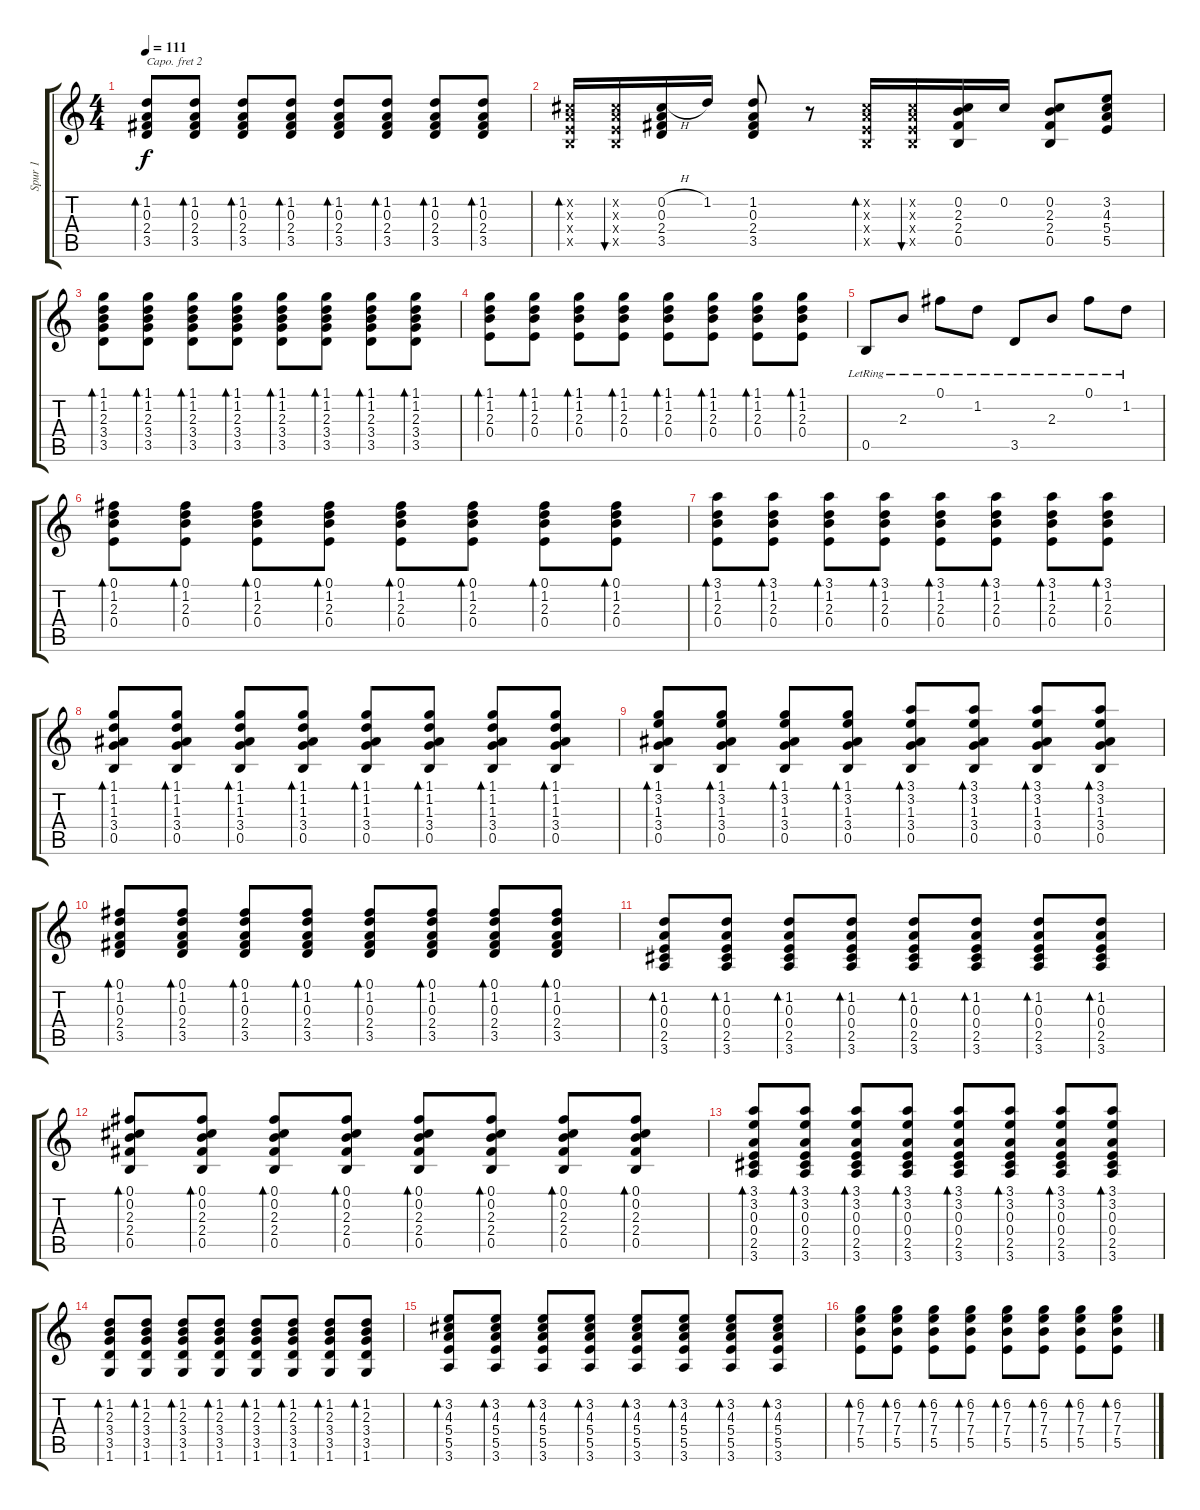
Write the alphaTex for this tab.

\track ("Spur 1" "Spur 1") {instrument electricguitarjazz}
\staff {score tabs}
\capo 2
\tuning (E4 B3 G3 D3 A2 E2) {hide}
\ts (4 4)
\tempo 111
\clef g2
\ks c
(1.2 0.3 2.4 3.5).8{bd 60 dy f} (1.2 0.3 2.4 3.5).8{bd 60} (1.2 0.3 2.4 3.5).8{bd 60} (1.2 0.3 2.4 3.5).8{bd 60} (1.2 0.3 2.4 3.5).8{bd 60} (1.2 0.3 2.4 3.5).8{bd 60} (1.2 0.3 2.4 3.5).8{bd 60} (1.2 0.3 2.4 3.5).8{bd 60} |
(0.2{x} 0.3{x} 0.4{x} 0.5{x}).16{bd 60} (0.2{x} 0.3{x} 0.4{x} 0.5{x}).16{bu 60} (0.2{h} 0.3 2.4 3.5).16 1.2.16 (1.2 0.3 2.4 3.5).8 r.8 (0.2{x} 0.3{x} 0.4{x} 0.5{x}).16{bd 60} (0.2{x} 0.3{x} 0.4{x} 0.5{x}).16{bu 60} (0.2 2.3 2.4 0.5).16 0.2.16 (0.2 2.3 2.4 0.5).8 (3.2 4.3 5.4 5.5).8 |
(1.1 1.2 2.3 3.4 3.5).8{bd 60} (1.1 1.2 2.3 3.4 3.5).8{bd 60} (1.1 1.2 2.3 3.4 3.5).8{bd 60} (1.1 1.2 2.3 3.4 3.5).8{bd 60} (1.1 1.2 2.3 3.4 3.5).8{bd 60} (1.1 1.2 2.3 3.4 3.5).8{bd 60} (1.1 1.2 2.3 3.4 3.5).8{bd 60} (1.1 1.2 2.3 3.4 3.5).8{bd 60} |
(1.1 1.2 2.3 0.4).8{bd 60} (1.1 1.2 2.3 0.4).8{bd 60} (1.1 1.2 2.3 0.4).8{bd 60} (1.1 1.2 2.3 0.4).8{bd 60} (1.1 1.2 2.3 0.4).8{bd 60} (1.1 1.2 2.3 0.4).8{bd 60} (1.1 1.2 2.3 0.4).8{bd 60} (1.1 1.2 2.3 0.4).8{bd 60} |
0.5{lr}.8 2.3{lr}.8 0.1{lr}.8 1.2{lr}.8 3.5{lr}.8 2.3{lr}.8 0.1{lr}.8 1.2{lr}.8 |
(0.1 1.2 2.3 0.4).8{bd 60} (0.1 1.2 2.3 0.4).8{bd 60} (0.1 1.2 2.3 0.4).8{bd 60} (0.1 1.2 2.3 0.4).8{bd 60} (0.1 1.2 2.3 0.4).8{bd 60} (0.1 1.2 2.3 0.4).8{bd 60} (0.1 1.2 2.3 0.4).8{bd 60} (0.1 1.2 2.3 0.4).8{bd 60} |
(3.1 1.2 2.3 0.4).8{bd 60} (3.1 1.2 2.3 0.4).8{bd 60} (3.1 1.2 2.3 0.4).8{bd 60} (3.1 1.2 2.3 0.4).8{bd 60} (3.1 1.2 2.3 0.4).8{bd 60} (3.1 1.2 2.3 0.4).8{bd 60} (3.1 1.2 2.3 0.4).8{bd 60} (3.1 1.2 2.3 0.4).8{bd 60} |
(1.1 1.2 1.3 3.4 0.5).8{bd 60} (1.1 1.2 1.3 3.4 0.5).8{bd 60} (1.1 1.2 1.3 3.4 0.5).8{bd 60} (1.1 1.2 1.3 3.4 0.5).8{bd 60} (1.1 1.2 1.3 3.4 0.5).8{bd 60} (1.1 1.2 1.3 3.4 0.5).8{bd 60} (1.1 1.2 1.3 3.4 0.5).8{bd 60} (1.1 1.2 1.3 3.4 0.5).8{bd 60} |
(1.1 3.2 1.3 3.4 0.5).8{bd 60} (1.1 3.2 1.3 3.4 0.5).8{bd 60} (1.1 3.2 1.3 3.4 0.5).8{bd 60} (1.1 3.2 1.3 3.4 0.5).8{bd 60} (3.1 3.2 1.3 3.4 0.5).8{bd 60} (3.1 3.2 1.3 3.4 0.5).8{bd 60} (3.1 3.2 1.3 3.4 0.5).8{bd 60} (3.1 3.2 1.3 3.4 0.5).8{bd 60} |
(0.1 1.2 0.3 2.4 3.5).8{bd 60} (0.1 1.2 0.3 2.4 3.5).8{bd 60} (0.1 1.2 0.3 2.4 3.5).8{bd 60} (0.1 1.2 0.3 2.4 3.5).8{bd 60} (0.1 1.2 0.3 2.4 3.5).8{bd 60} (0.1 1.2 0.3 2.4 3.5).8{bd 60} (0.1 1.2 0.3 2.4 3.5).8{bd 60} (0.1 1.2 0.3 2.4 3.5).8{bd 60} |
(1.2 0.3 0.4 2.5 3.6).8{bd 60} (1.2 0.3 0.4 2.5 3.6).8{bd 60} (1.2 0.3 0.4 2.5 3.6).8{bd 60} (1.2 0.3 0.4 2.5 3.6).8{bd 60} (1.2 0.3 0.4 2.5 3.6).8{bd 60} (1.2 0.3 0.4 2.5 3.6).8{bd 60} (1.2 0.3 0.4 2.5 3.6).8{bd 60} (1.2 0.3 0.4 2.5 3.6).8{bd 60} |
(0.1 0.2 2.3 2.4 0.5).8{bd 60} (0.1 0.2 2.3 2.4 0.5).8{bd 60} (0.1 0.2 2.3 2.4 0.5).8{bd 60} (0.1 0.2 2.3 2.4 0.5).8{bd 60} (0.1 0.2 2.3 2.4 0.5).8{bd 60} (0.1 0.2 2.3 2.4 0.5).8{bd 60} (0.1 0.2 2.3 2.4 0.5).8{bd 60} (0.1 0.2 2.3 2.4 0.5).8{bd 60} |
(3.1 3.2 0.3 0.4 2.5 3.6).8{bd 60} (3.1 3.2 0.3 0.4 2.5 3.6).8{bd 60} (3.1 3.2 0.3 0.4 2.5 3.6).8{bd 60} (3.1 3.2 0.3 0.4 2.5 3.6).8{bd 60} (3.1 3.2 0.3 0.4 2.5 3.6).8{bd 60} (3.1 3.2 0.3 0.4 2.5 3.6).8{bd 60} (3.1 3.2 0.3 0.4 2.5 3.6).8{bd 60} (3.1 3.2 0.3 0.4 2.5 3.6).8{bd 60} |
(1.2 2.3 3.4 3.5 1.6).8{bd 60} (1.2 2.3 3.4 3.5 1.6).8{bd 60} (1.2 2.3 3.4 3.5 1.6).8{bd 60} (1.2 2.3 3.4 3.5 1.6).8{bd 60} (1.2 2.3 3.4 3.5 1.6).8{bd 60} (1.2 2.3 3.4 3.5 1.6).8{bd 60} (1.2 2.3 3.4 3.5 1.6).8{bd 60} (1.2 2.3 3.4 3.5 1.6).8{bd 60} |
(3.2 4.3 5.4 5.5 3.6).8{bd 60} (3.2 4.3 5.4 5.5 3.6).8{bd 60} (3.2 4.3 5.4 5.5 3.6).8{bd 60} (3.2 4.3 5.4 5.5 3.6).8{bd 60} (3.2 4.3 5.4 5.5 3.6).8{bd 60} (3.2 4.3 5.4 5.5 3.6).8{bd 60} (3.2 4.3 5.4 5.5 3.6).8{bd 60} (3.2 4.3 5.4 5.5 3.6).8{bd 60} |
(6.2 7.3 7.4 5.5).8{bd 60} (6.2 7.3 7.4 5.5).8{bd 60} (6.2 7.3 7.4 5.5).8{bd 60} (6.2 7.3 7.4 5.5).8{bd 60} (6.2 7.3 7.4 5.5).8{bd 60} (6.2 7.3 7.4 5.5).8{bd 60} (6.2 7.3 7.4 5.5).8{bd 60} (6.2 7.3 7.4 5.5).8{bd 60}
